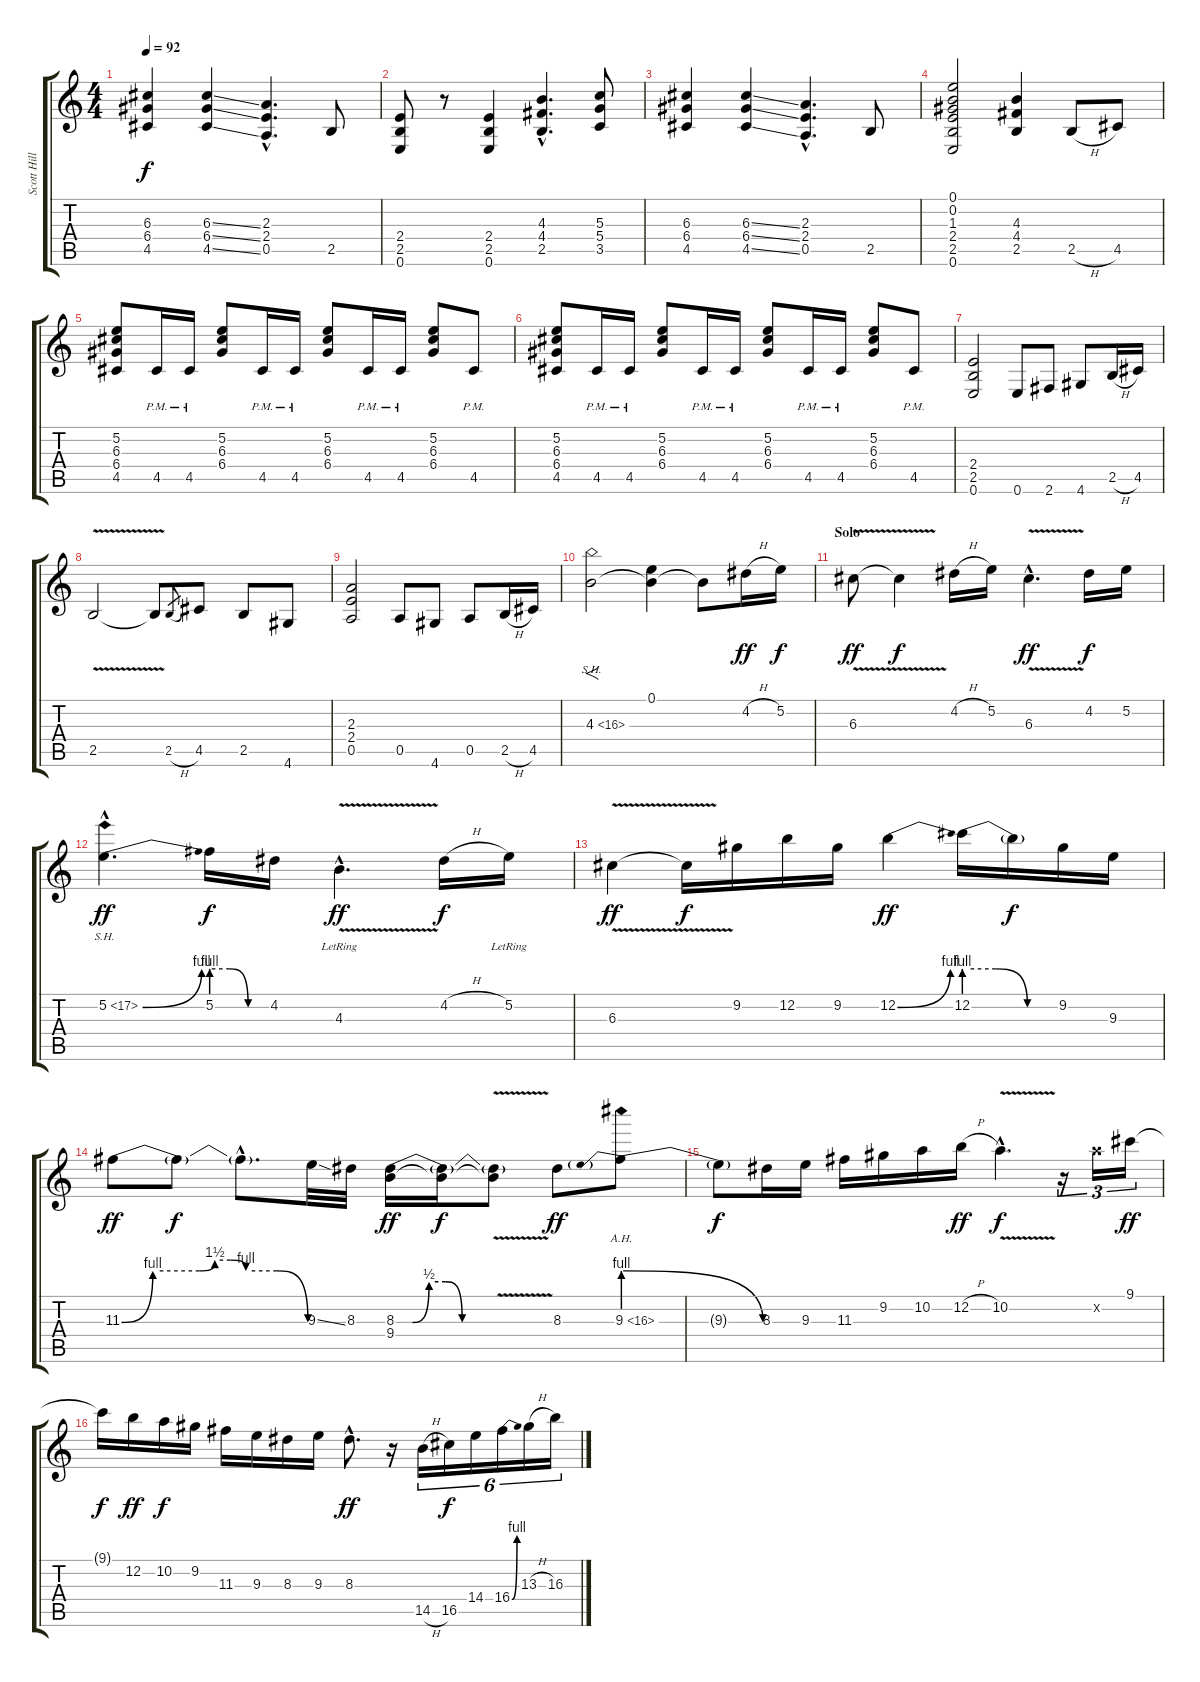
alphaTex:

\track ("Scott Hill" "Scott Hill") {instrument overdrivenguitar}
\staff {score tabs}
\tuning (E4 B3 G3 D3 A2 E2) {hide}
\ts (4 4)
\tempo 92
\clef g2
\ks c
(6.3 6.4 4.5).4{dy f} (6.3{ss} 6.4{ss} 4.5{ss}).4 (2.3{hac} 2.4{hac} 0.5{hac}).4{d} 2.5.8 |
(2.4 2.5 0.6).8 r.8 (2.4 2.5 0.6).4 (4.3{hac} 4.4{hac} 2.5{hac}).4{d} (5.3 5.4 3.5).8 |
(6.3 6.4 4.5).4 (6.3{ss} 6.4{ss} 4.5{ss}).4 (2.3{hac} 2.4{hac} 0.5{hac}).4{d} 2.5.8 |
(0.1 0.2 1.3 2.4 2.5 0.6).2 (4.3 4.4 2.5).4 2.5{h}.8 4.5.8 |
(5.2 6.3 6.4 4.5).8 4.5{pm}.16 4.5{pm}.16 (5.2 6.3 6.4).8 4.5{pm}.16 4.5{pm}.16 (5.2 6.3 6.4).8 4.5{pm}.16 4.5{pm}.16 (5.2 6.3 6.4).8 4.5{pm}.8 |
(5.2 6.3 6.4 4.5).8 4.5{pm}.16 4.5{pm}.16 (5.2 6.3 6.4).8 4.5{pm}.16 4.5{pm}.16 (5.2 6.3 6.4).8 4.5{pm}.16 4.5{pm}.16 (5.2 6.3 6.4).8 4.5{pm}.8 |
(2.4 2.5 0.6).2 0.6.8 2.6.8 4.6.8 2.5{h}.16 4.5.16 |
2.5{v}.2 2.5{t}.8 2.5{h}.8{gr} 4.5.8 2.5.8 4.6.8 |
(2.3 2.4 0.5).2 0.5.8 4.6.8 0.5.8 2.5{h}.16 4.5.16 |
4.3{sh 12}.2{f} (0.1 4.3{t}).4 4.3{t}.8 4.2{h}.16{dy ff volume 16 instrument overdrivenguitar} 5.2.16{dy f} |
\section ("" "Solo")
6.3{v}.8{dy ff} 6.3{v t}.4{dy f} 4.2{h}.16 5.2.16 6.3{v hac}.4{d dy ff} 4.2.16{dy f} 5.2.16 |
5.2{be (bend 0 0 60 4) sh 12 hac}.4{d dy ff} 5.2{be (custom 0 4 20 4 40 0 60 0)}.16{dy f} 4.2.16 4.3{v hac lr}.4{d dy ff} 4.2{h}.16{dy f} 5.2{lr}.16 |
6.3{v}.4{dy ff} 6.3{t}.16{dy f} 9.2.16 12.2.16 9.2.16 12.2{be (bend 0 0 60 4)}.4{dy ff} 12.2{be (custom 0 4 20 4 40 0 60 0)}.16 12.2{t}.16{dy f} 9.2.16 9.3.16 |
11.3{be (custom 0 0 10 4 25 4 30 6 35 6 40 4 50 4 60 0)}.8{dy ff} 11.3{t}.8{dy f} 11.3{hac t}.8{d} 9.3{ss}.32 8.3.32 (8.3{be (custom 0 0 10 0 20 2 30 2 40 0 60 0)} 9.4).16{dy ff} (8.3{t} 9.4{t}).16{dy f} (8.3{v t} 9.4{v t}).8 8.3.8{dy ff} 9.3{be (prebendrelease 0 4 60 0) ah 7}.8 |
9.3{t}.8{dy f} 8.3.16 9.3.16 11.3.16 9.2.16 10.2.16 12.2{h}.16{dy ff} 10.2{v hac}.4{d dy f} r.16{tu (3 2)} 10.2{x}.16{tu (3 2)} 9.1.16{tu (3 2) dy ff} |
9.1{t}.16{dy f} 12.2.16{dy ff} 10.2.16{dy f} 9.2.16 11.3.16 9.3.16 8.3.16 9.3.16 8.3{hac}.8{d dy ff} r.16 14.5{h}.16{tu (6 4)} 16.5.16{tu (6 4) dy f} 14.4.16{tu (6 4)} 16.4{be (bend 0 0 60 4)}.16{tu (6 4)} 13.3{h}.16{tu (6 4)} 16.3.16{tu (6 4)}
